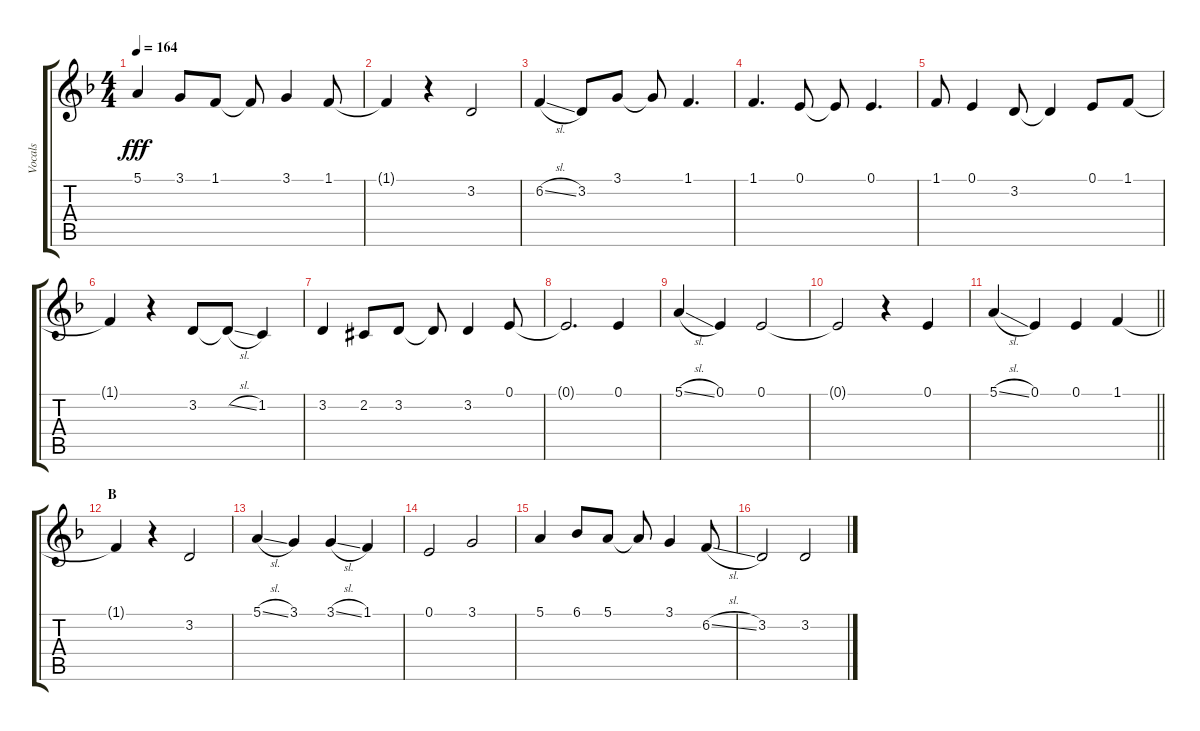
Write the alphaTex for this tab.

\track ("Vocals" "Vocals") {instrument voiceoohs}
\staff {score tabs}
\tuning (E4 B3 G3 D3 A2 E2) {hide}
\ts (4 4)
\tempo 164
\clef g2
\ks f
5.1.4{dy fff} 3.1.8 1.1.8 1.1{t}.8 3.1.4 1.1.8 |
1.1{t}.4 r.4 3.2.2 |
6.2{sl}.4 3.2.8 3.1.8 3.1{t}.8 1.1.4{d} |
1.1.4{d} 0.1.8 0.1{t}.8 0.1.4{d} |
1.1.8 0.1.4 3.2.8 3.2{t}.4 0.1.8 1.1.8 |
1.1{t}.4 r.4 3.2.8 3.2{sl t}.8 1.2.4 |
3.2.4 2.2{acc #}.8 3.2.8 3.2{t}.8 3.2.4 0.1.8 |
0.1{t}.2{d} 0.1.4 |
5.1{sl}.4 0.1.4 0.1.2 |
0.1{t}.2 r.4 0.1.4 |
\barLineRight lightlight
5.1{sl}.4 0.1.4 0.1.4 1.1.4 |
\section ("" "B")
1.1{t}.4 r.4 3.2.2 |
5.1{sl}.4 3.1.4 3.1{sl}.4 1.1.4 |
0.1.2 3.1.2 |
5.1.4 6.1.8 5.1.8 5.1{t}.8 3.1.4 6.2{sl}.8 |
3.2.2 3.2.2
